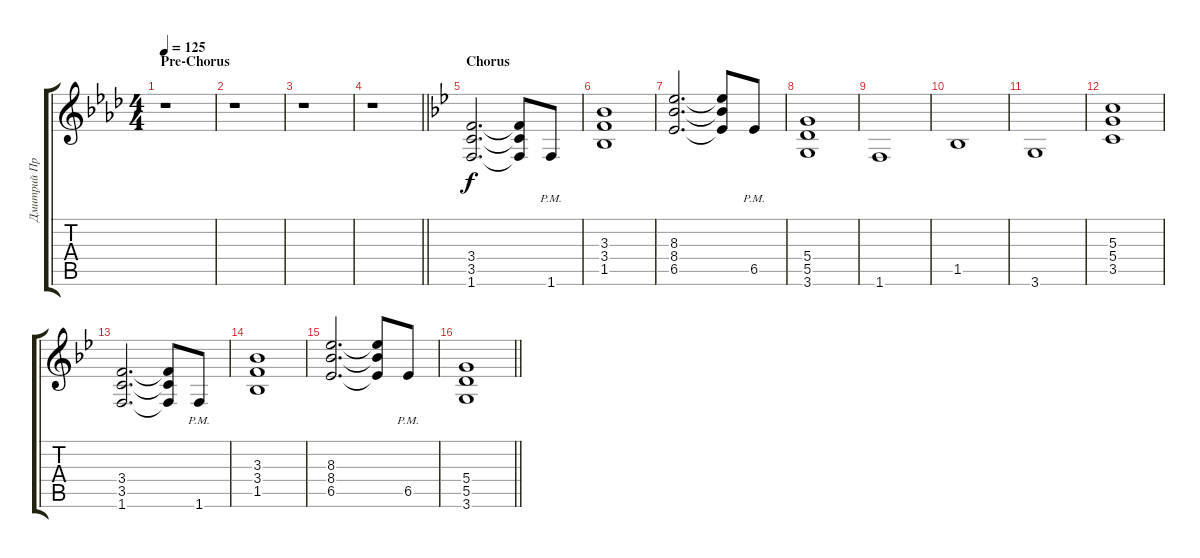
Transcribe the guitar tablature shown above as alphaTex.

\track ("Дмитрий Процко" "Дмитрий Пр") {instrument distortionguitar}
\staff {score tabs}
\tuning (E4 B3 G3 D3 A2 E2) {hide}
\ts (4 4)
\section ("" "Pre-Chorus")
\tempo 125
\clef g2
\ks ab
r.1{dy f} |
r.1 |
r.1 |
\barLineRight lightlight
r.1 |
\section ("" "Chorus")
\ks bb
(3.4 3.5 1.6).2{d} (3.4{t} 3.5{t} 1.6{t}).8 1.6{pm}.8 |
(3.3 3.4 1.5).1 |
(8.3 8.4 6.5).2{d} (8.3{t} 8.4{t} 6.5{t}).8 6.5{pm}.8 |
(5.4 5.5 3.6).1 |
1.6.1 |
1.5.1 |
3.6.1 |
(5.3 5.4 3.5).1 |
(3.4 3.5 1.6).2{d} (3.4{t} 3.5{t} 1.6{t}).8 1.6{pm}.8 |
(3.3 3.4 1.5).1 |
(8.3 8.4 6.5).2{d} (8.3{t} 8.4{t} 6.5{t}).8 6.5{pm}.8 |
\barLineRight lightlight
(5.4 5.5 3.6).1
